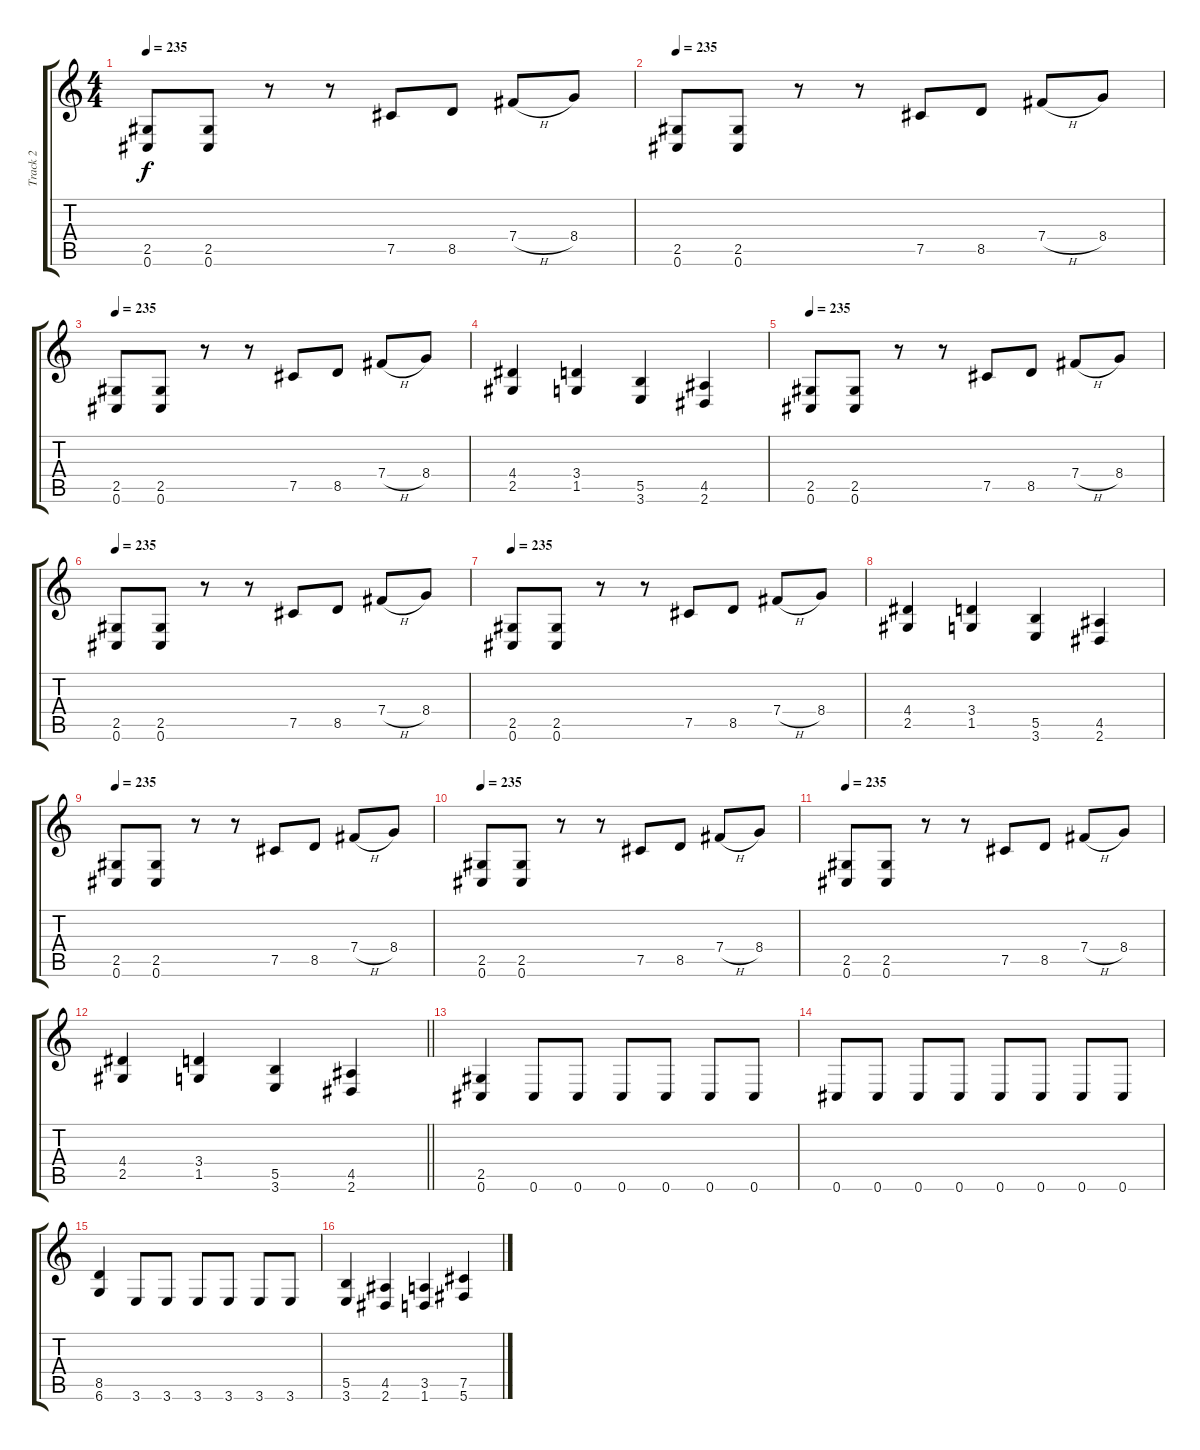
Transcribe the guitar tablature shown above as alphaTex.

\track ("Track 2" "Track 2") {instrument overdrivenguitar}
\staff {score tabs}
\tuning (Db4 Ab3 E3 B2 Gb2 Db2) {hide}
\ts (4 4)
\tempo 235
\clef g2
\ks c
(2.5 0.6).8{dy f} (2.5 0.6).8 r.8 r.8 7.5.8 8.5.8 7.4{h}.8 8.4.8 |
\tempo 235
(2.5 0.6).8 (2.5 0.6).8 r.8 r.8 7.5.8 8.5.8 7.4{h}.8 8.4.8 |
\tempo 235
(2.5 0.6).8 (2.5 0.6).8 r.8 r.8 7.5.8 8.5.8 7.4{h}.8 8.4.8 |
(4.4 2.5).4 (3.4 1.5).4 (5.5 3.6).4 (4.5 2.6).4 |
\tempo 235
(2.5 0.6).8 (2.5 0.6).8 r.8 r.8 7.5.8 8.5.8 7.4{h}.8 8.4.8 |
\tempo 235
(2.5 0.6).8 (2.5 0.6).8 r.8 r.8 7.5.8 8.5.8 7.4{h}.8 8.4.8 |
\tempo 235
(2.5 0.6).8 (2.5 0.6).8 r.8 r.8 7.5.8 8.5.8 7.4{h}.8 8.4.8 |
(4.4 2.5).4 (3.4 1.5).4 (5.5 3.6).4 (4.5 2.6).4 |
\tempo 235
(2.5 0.6).8 (2.5 0.6).8 r.8 r.8 7.5.8 8.5.8 7.4{h}.8 8.4.8 |
\tempo 235
(2.5 0.6).8 (2.5 0.6).8 r.8 r.8 7.5.8 8.5.8 7.4{h}.8 8.4.8 |
\tempo 235
(2.5 0.6).8 (2.5 0.6).8 r.8 r.8 7.5.8 8.5.8 7.4{h}.8 8.4.8 |
\barLineRight lightlight
(4.4 2.5).4 (3.4 1.5).4 (5.5 3.6).4 (4.5 2.6).4 |
(2.5 0.6).4 0.6.8 0.6.8 0.6.8 0.6.8 0.6.8 0.6.8 |
0.6.8 0.6.8 0.6.8 0.6.8 0.6.8 0.6.8 0.6.8 0.6.8 |
(8.5 6.6).4 3.6.8 3.6.8 3.6.8 3.6.8 3.6.8 3.6.8 |
(5.5 3.6).4 (4.5 2.6).4 (3.5 1.6).4 (7.5 5.6).4
